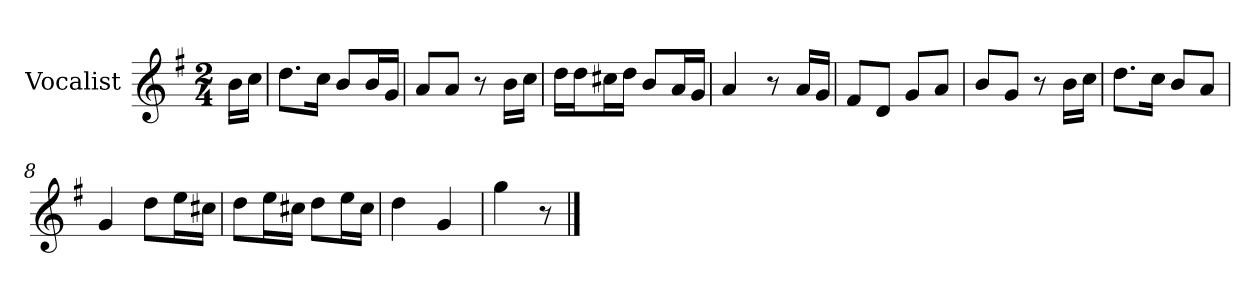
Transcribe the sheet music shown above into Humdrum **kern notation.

**kern
*part1
*staff1
*I"Vocalist
*k[f#]
*G:
*M2/4
=
16bLL
16ccJJ
=1
8.ddL
16ccJk
8bL
16bL
16gJJ
=2
8aL
8aJ
8r
16bLL
16ccJJ
=3
16ddLL
16ddJ
16cc#XL
16ddJJ
8bL
16aL
16gJJ
=4
4a
8r
16aLL
16gJJ
=5
8f#L
8dJ
8gL
8aJ
=6
8bL
8gJ
8r
16bLL
16ccJJ
=7
8.ddL
16ccJk
8bL
8aJ
=8
4g
8ddL
16eeL
16cc#XJJ
=9
8ddL
16eeL
16cc#XJJ
8ddL
16eeL
16cc#JJ
=10
4dd
4g
=11
4gg
8r
==
*-
